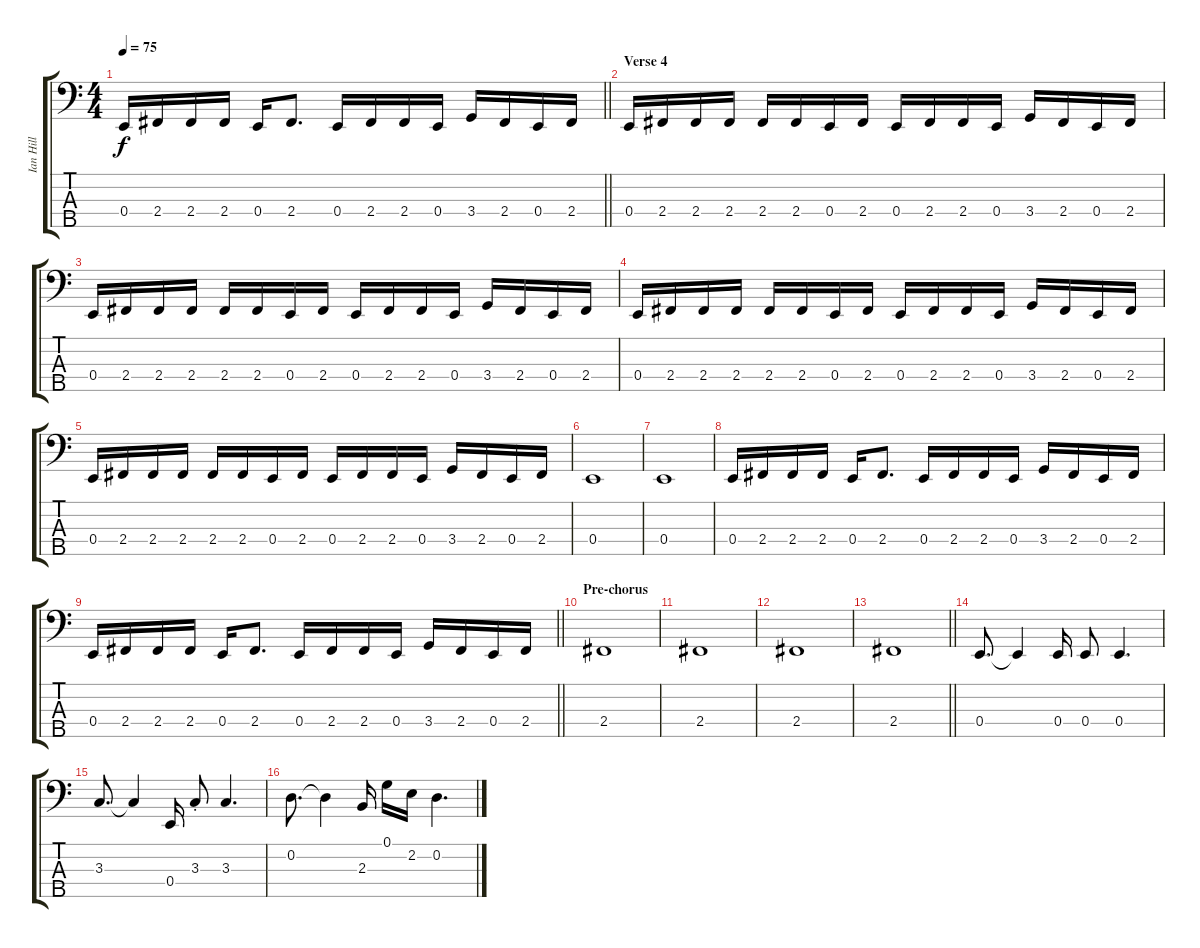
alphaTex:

\track ("Ian Hill" "Ian Hill") {instrument electricbasspick}
\staff {score tabs}
\tuning (G2 D2 A1 E1 B0) {hide}
\ts (4 4)
\tempo 75
\clef f4
\barLineRight lightlight
\ks c
0.4.16{dy f volume 8} 2.4.16 2.4.16 2.4.16 0.4.16 2.4.8{d} 0.4.16 2.4.16 2.4.16 0.4.16 3.4.16 2.4.16 0.4.16 2.4.16 |
\section ("" "Verse 4")
0.4.16 2.4.16 2.4.16 2.4.16 2.4.16 2.4.16 0.4.16 2.4.16 0.4.16 2.4.16 2.4.16 0.4.16 3.4.16 2.4.16 0.4.16 2.4.16 |
0.4.16 2.4.16 2.4.16 2.4.16 2.4.16 2.4.16 0.4.16 2.4.16 0.4.16 2.4.16 2.4.16 0.4.16 3.4.16 2.4.16 0.4.16 2.4.16 |
0.4.16 2.4.16 2.4.16 2.4.16 2.4.16 2.4.16 0.4.16 2.4.16 0.4.16 2.4.16 2.4.16 0.4.16 3.4.16 2.4.16 0.4.16 2.4.16 |
0.4.16 2.4.16 2.4.16 2.4.16 2.4.16 2.4.16 0.4.16 2.4.16 0.4.16 2.4.16 2.4.16 0.4.16 3.4.16 2.4.16 0.4.16 2.4.16 |
0.4.1 |
0.4.1 |
0.4.16{volume 8} 2.4.16 2.4.16 2.4.16 0.4.16 2.4.8{d} 0.4.16 2.4.16 2.4.16 0.4.16 3.4.16 2.4.16 0.4.16 2.4.16 |
\barLineRight lightlight
0.4.16 2.4.16 2.4.16 2.4.16 0.4.16 2.4.8{d} 0.4.16 2.4.16 2.4.16 0.4.16 3.4.16 2.4.16 0.4.16 2.4.16 |
\section ("" "Pre-chorus")
2.4.1 |
2.4.1 |
2.4.1 |
\barLineRight lightlight
2.4.1 |
0.4.8{d} 0.4{t}.4 0.4.16 0.4.8 0.4.4{d} |
3.3.8{d} 3.3{t}.4 0.4.16 3.3{st}.8 3.3.4{d} |
0.2.8{d} 0.2{t}.4 2.3.16 0.1.16 2.2.16 0.2.4{d}
